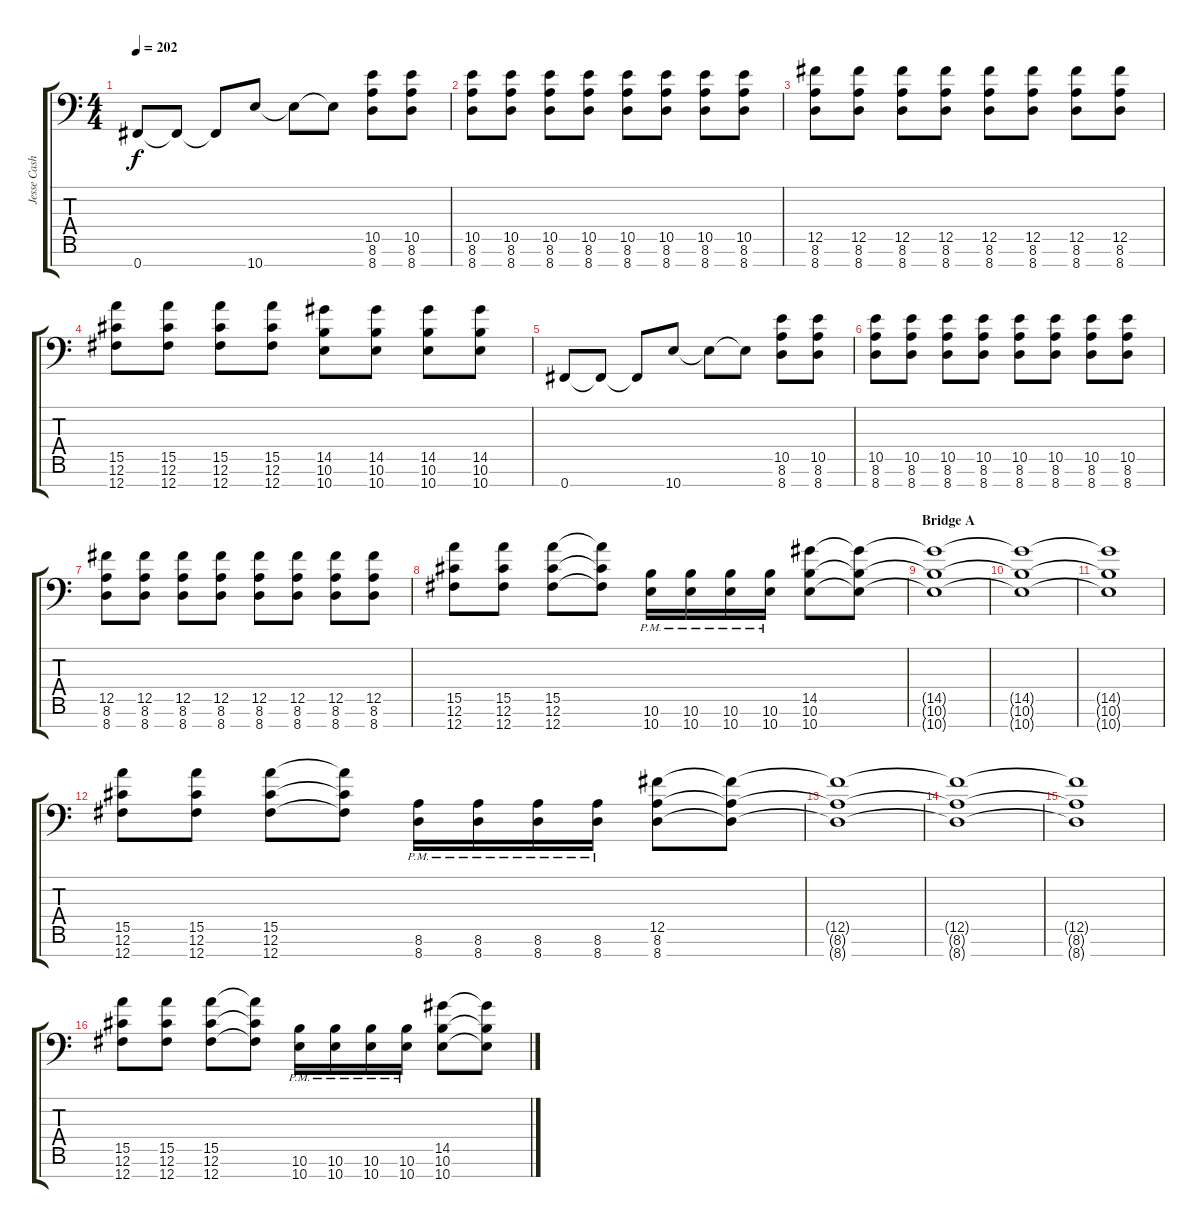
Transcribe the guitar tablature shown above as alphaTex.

\track ("Jesse Cash" "Jesse Cash") {instrument distortionguitar}
\staff {score tabs}
\tuning (Db4 Ab3 E3 B2 Gb2 Db2 Gb1) {hide}
\ts (4 4)
\tempo 202
\clef f4
\ks c
0.7.8{dy f} 0.7{t}.8 0.7{t}.8 10.7.8 10.7{t}.8 10.7{t}.8 (10.5 8.6 8.7).8 (10.5 8.6 8.7).8 |
(10.5 8.6 8.7).8 (10.5 8.6 8.7).8 (10.5 8.6 8.7).8 (10.5 8.6 8.7).8 (10.5 8.6 8.7).8 (10.5 8.6 8.7).8 (10.5 8.6 8.7).8 (10.5 8.6 8.7).8 |
(12.5 8.6 8.7).8 (12.5 8.6 8.7).8 (12.5 8.6 8.7).8 (12.5 8.6 8.7).8 (12.5 8.6 8.7).8 (12.5 8.6 8.7).8 (12.5 8.6 8.7).8 (12.5 8.6 8.7).8 |
(15.5 12.6 12.7).8 (15.5 12.6 12.7).8 (15.5 12.6 12.7).8 (15.5 12.6 12.7).8 (14.5 10.6 10.7).8 (14.5 10.6 10.7).8 (14.5 10.6 10.7).8 (14.5 10.6 10.7).8 |
0.7.8 0.7{t}.8 0.7{t}.8 10.7.8 10.7{t}.8 10.7{t}.8 (10.5 8.6 8.7).8 (10.5 8.6 8.7).8 |
(10.5 8.6 8.7).8 (10.5 8.6 8.7).8 (10.5 8.6 8.7).8 (10.5 8.6 8.7).8 (10.5 8.6 8.7).8 (10.5 8.6 8.7).8 (10.5 8.6 8.7).8 (10.5 8.6 8.7).8 |
(12.5 8.6 8.7).8 (12.5 8.6 8.7).8 (12.5 8.6 8.7).8 (12.5 8.6 8.7).8 (12.5 8.6 8.7).8 (12.5 8.6 8.7).8 (12.5 8.6 8.7).8 (12.5 8.6 8.7).8 |
(15.5 12.6 12.7).8 (15.5 12.6 12.7).8 (15.5 12.6 12.7).8 (15.5{t} 12.6{t} 12.7{t}).8 (10.6{pm} 10.7{pm}).16 (10.6{pm} 10.7{pm}).16 (10.6{pm} 10.7{pm}).16 (10.6{pm} 10.7{pm}).16 (14.5 10.6 10.7).8 (14.5{t} 10.6{t} 10.7{t}).8 |
\section ("" "Bridge A")
(14.5{t} 10.6{t} 10.7{t}).1 |
(14.5{t} 10.6{t} 10.7{t}).1 |
(14.5{t} 10.6{t} 10.7{t}).1 |
(15.5 12.6 12.7).8 (15.5 12.6 12.7).8 (15.5 12.6 12.7).8 (15.5{t} 12.6{t} 12.7{t}).8 (8.6{pm} 8.7{pm}).16 (8.6{pm} 8.7{pm}).16 (8.6{pm} 8.7{pm}).16 (8.6{pm} 8.7{pm}).16 (12.5 8.6 8.7).8 (12.5{t} 8.6{t} 8.7{t}).8 |
(12.5{t} 8.6{t} 8.7{t}).1 |
(12.5{t} 8.6{t} 8.7{t}).1 |
(12.5{t} 8.6{t} 8.7{t}).1 |
(15.5 12.6 12.7).8 (15.5 12.6 12.7).8 (15.5 12.6 12.7).8 (15.5{t} 12.6{t} 12.7{t}).8 (10.6{pm} 10.7{pm}).16 (10.6{pm} 10.7{pm}).16 (10.6{pm} 10.7{pm}).16 (10.6{pm} 10.7{pm}).16 (14.5 10.6 10.7).8 (14.5{t} 10.6{t} 10.7{t}).8
